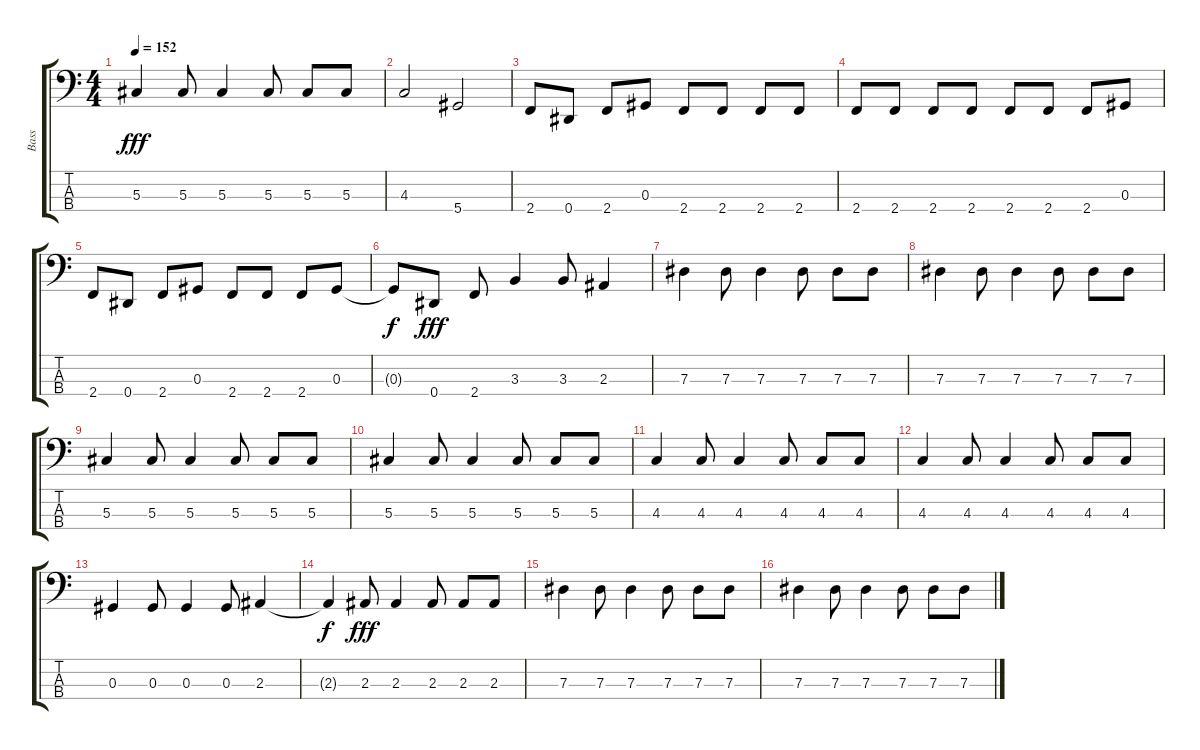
\track ("Bass" "Bass") {instrument electricbassfinger}
\staff {score tabs}
\tuning (Gb2 Db2 Ab1 Eb1) {hide}
\ts (4 4)
\tempo 152
\clef f4
\ks c
5.3.4{dy fff} 5.3.8 5.3.4 5.3.8 5.3.8 5.3.8 |
4.3.2 5.4.2 |
2.4.8 0.4.8 2.4.8 0.3.8 2.4.8 2.4.8 2.4.8 2.4.8 |
2.4.8 2.4.8 2.4.8 2.4.8 2.4.8 2.4.8 2.4.8 0.3.8 |
2.4.8 0.4.8 2.4.8 0.3.8 2.4.8 2.4.8 2.4.8 0.3.8 |
0.3{t}.8{dy f} 0.4.8{dy fff} 2.4.8 3.3.4 3.3.8 2.3.4 |
7.3.4 7.3.8 7.3.4 7.3.8 7.3.8 7.3.8 |
7.3.4 7.3.8 7.3.4 7.3.8 7.3.8 7.3.8 |
5.3.4 5.3.8 5.3.4 5.3.8 5.3.8 5.3.8 |
5.3.4 5.3.8 5.3.4 5.3.8 5.3.8 5.3.8 |
4.3.4 4.3.8 4.3.4 4.3.8 4.3.8 4.3.8 |
4.3.4 4.3.8 4.3.4 4.3.8 4.3.8 4.3.8 |
0.3.4 0.3.8 0.3.4 0.3.8 2.3.4 |
2.3{t}.4{dy f} 2.3.8{dy fff} 2.3.4 2.3.8 2.3.8 2.3.8 |
7.3.4 7.3.8 7.3.4 7.3.8 7.3.8 7.3.8 |
7.3.4 7.3.8 7.3.4 7.3.8 7.3.8 7.3.8
